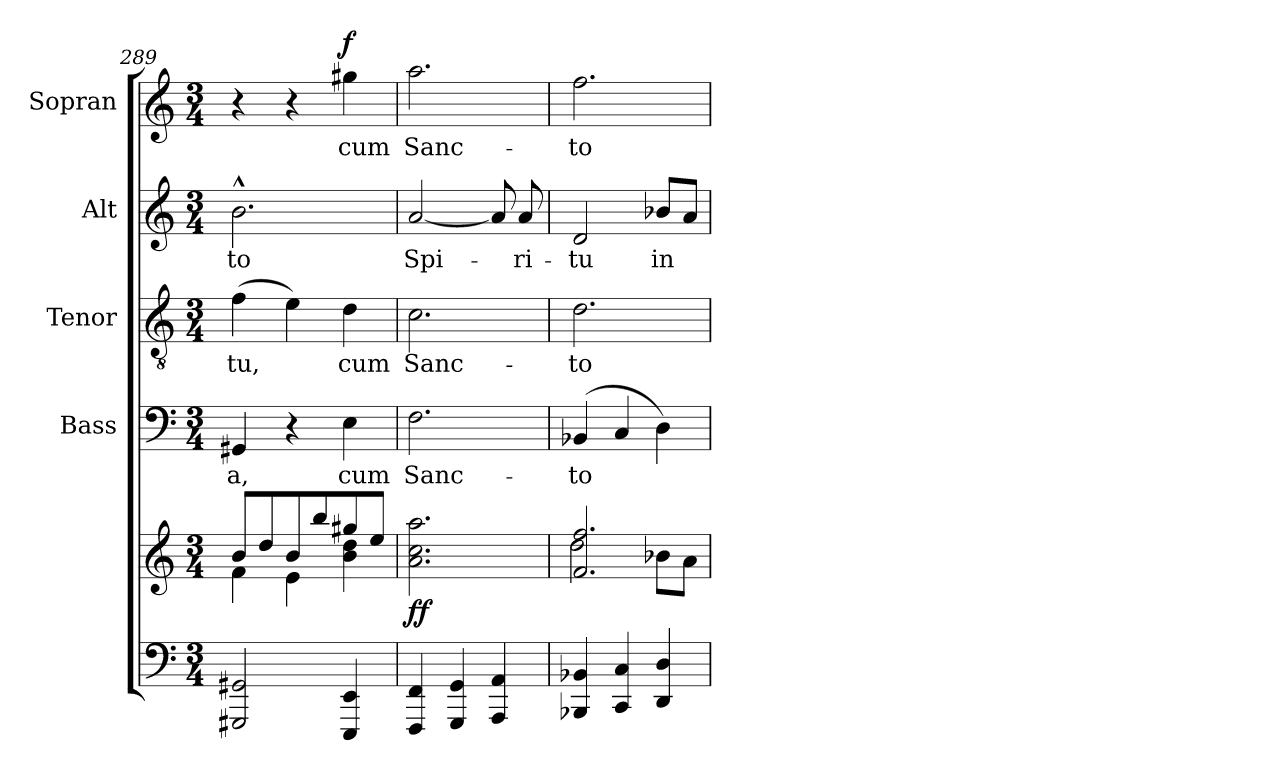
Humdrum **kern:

**kern	**kern	**dynam	**kern	**text	**kern	**text	**kern	**text	**kern	**text	**dynam
*part5	*part5	*part5	*part4	*part4	*part3	*part3	*part2	*part2	*part1	*part1	*part1
*staff6	*staff5	*staff5/6	*staff4	*staff4	*staff3	*staff3	*staff2	*staff2	*staff1	*staff1	*staff1
*	*	*	*I"Bass	*	*I"Tenor	*	*I"Alt	*	*I"Sopran	*	*
*	*	*	*I'B.	*	*I'T.	*	*I'A.	*	*I'S.	*	*
*clefF4	*clefG2	*	*clefF4	*	*clefGv2	*	*clefG2	*	*clefG2	*	*
*k[]	*k[]	*	*k[]	*	*k[]	*	*k[]	*	*k[]	*	*
*C:	*C:	*	*C:	*	*C:	*	*C:	*	*C:	*	*
*M3/4	*M3/4	*	*M3/4	*	*M3/4	*	*M3/4	*	*M3/4	*	*
=289	=289	=289	=289	=289	=289	=289	=289	=289	=289	=289	=289
*	*^	*	*	*	*	*	*	*	*	*	*
!	!	!	!	!	!LO:LY:b	!	!LO:LY:b	!	!LO:LY:b	!	!	!
2GGG#X/ 2GG#X/	8b/L	4f\	.	4GG#X/	-a,	(>4f\	-tu,	2.b^^>\	-to	4r	.	.
.	8dd/	.	.	.	.	.	.	.	.	.	.	.
.	8b/	4e\	.	4r	.	4e\)	.	.	.	4r	.	.
.	8bb/	.	.	.	.	.	.	.	.	.	.	.
!	!	!	!	!	!LO:LY:b	!	!LO:LY:b	!	!	!	!LO:LY:b	!LO:DY:a
4EEE/ 4EE/	8gg#X/	4b\ 4dd\	.	4E\	cum	4d\	cum	.	.	4gg#X\	cum	f
.	8ee/J	.	.	.	.	.	.	.	.	.	.	.
*	*v	*v	*	*	*	*	*	*	*	*	*	*
=290	=290	=290	=290	=290	=290	=290	=290	=290	=290	=290	=290
!	!	!LO:DY:b	!	!LO:LY:b	!	!LO:LY:b	!	!LO:LY:b	!	!LO:LY:b	!
4FFF/ 4FF/	2.a\ 2.cc\ 2.aa\	ff	2.F\	Sanc-	2.c\	Sanc-	[2a/	Spi-	2.aa\	Sanc-	.
4GGG/ 4GG/	.	.	.	.	.	.	.	.	.	.	.
4AAA/ 4AA/	.	.	.	.	.	.	8a/]	.	.	.	.
!	!	!	!	!	!	!	!	!LO:LY:b	!	!	!
.	.	.	.	.	.	.	8a/	-ri-	.	.	.
=291	=291	=291	=291	=291	=291	=291	=291	=291	=291	=291	=291
*	*^	*	*	*	*	*	*	*	*	*	*
!	!	!	!	!	!LO:LY:b	!	!LO:LY:b	!	!LO:LY:b	!	!LO:LY:b	!
4BBB-X/ 4BB-X/	2.f/ 2.ff/	2dd\	.	(4BB-X/	-to	2.d\	-to	2d/	-tu	2.ff\	-to	.
4CC/ 4C/	.	.	.	4C/	.	.	.	.	.	.	.	.
!	!	!	!	!	!	!	!	!	!LO:LY:b	!	!	!
4DD/ 4D/	.	8b-X\L	.	4D\)	.	.	.	8b-X/L	in	.	.	.
.	.	8a\J	.	.	.	.	.	8a/J	.	.	.	.
*	*v	*v	*	*	*	*	*	*	*	*	*	*
=	=	=	=	=	=	=	=	=	=	=	=
*-	*-	*-	*-	*-	*-	*-	*-	*-	*-	*-	*-
